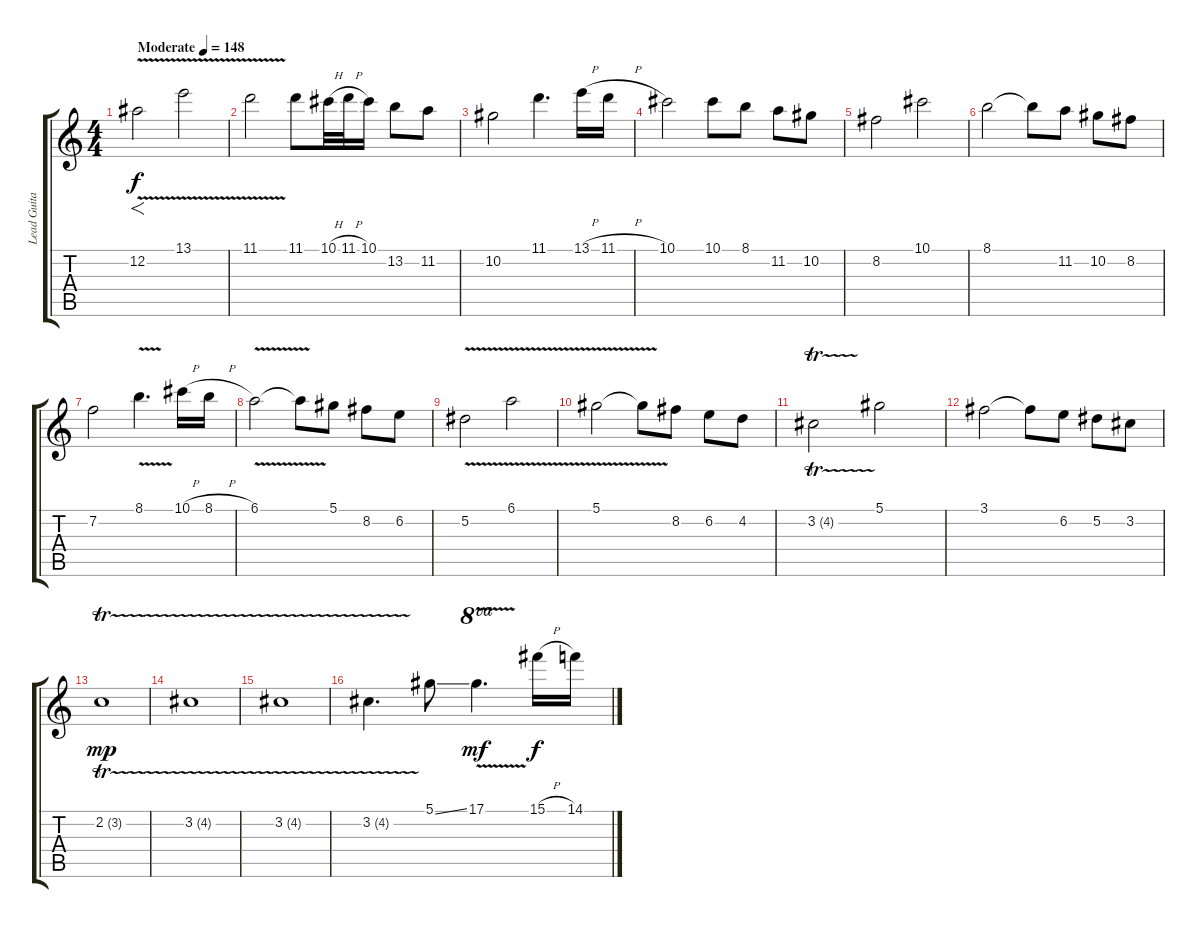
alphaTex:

\track ("" "Lead Guita") {instrument overdrivenguitar}
\staff {score tabs}
\tuning (Eb4 Bb3 Gb3 Db3 Ab2 Eb2) {hide}
\ts (4 4)
\tempo (148 "Moderate")
\clef g2
\ks c
12.2{v}.2{f dy f instrument overdrivenguitar} 13.1{v}.2 |
11.1{v}.2 11.1.8 10.1{h}.32 11.1{h}.32 10.1.16 13.2.8 11.2.8 |
10.2.2 11.1.4{d} 13.1{h}.16 11.1{h}.16 |
10.1.2 10.1.8 8.1.8 11.2.8 10.2.8 |
8.2.2 10.1.2 |
8.1.2 8.1{t}.8 11.2.8 10.2.8 8.2.8 |
7.2.2 8.1{v}.4{d} 10.1{h}.16 8.1{h}.16 |
6.1{v}.2 6.1{t}.8 5.1.8 8.2.8 6.2.8 |
5.2{v}.2 6.1{v}.2 |
5.1{v}.2 5.1{t}.8 8.2.8 6.2.8 4.2.8 |
3.2{tr (4 16)}.2 5.1.2 |
3.1.2 3.1{t}.8 6.2.8 5.2.8 3.2.8 |
2.2{tr (3 16)}.1{dy mp} |
3.2{tr (4 16)}.1 |
3.2{tr (4 16)}.1 |
3.2{tr (4 16)}.4{d} 5.1{ss}.8{volume 16} 17.1{v}.4{d ot 8va dy mf} 15.1{h}.16{dy f} 14.1.16
